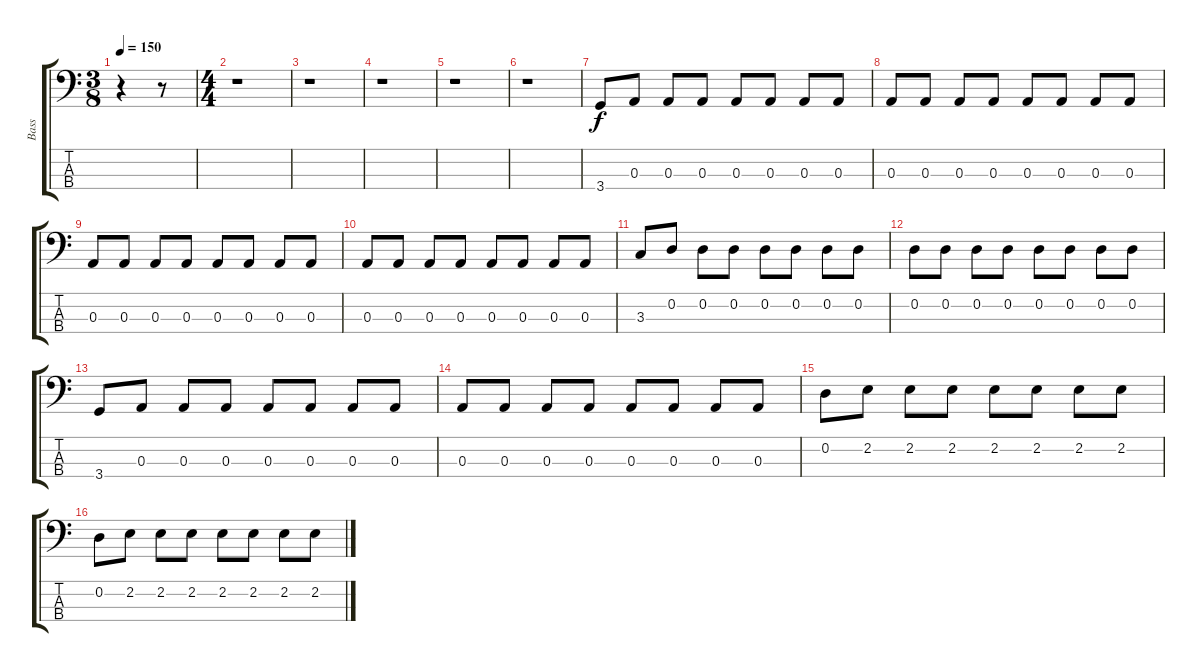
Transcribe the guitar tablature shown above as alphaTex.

\track ("Bass" "Bass") {instrument electricbassfinger}
\staff {score tabs}
\tuning (G2 D2 A1 E1) {hide}
\ts (3 8)
\tempo 150
\clef f4
\ks c
r.4{dy f instrument electricbassfinger} r.8 |
\ts (4 4)
r.1 |
r.1 |
r.1 |
r.1 |
r.1 |
3.4.8 0.3.8 0.3.8 0.3.8 0.3.8 0.3.8 0.3.8 0.3.8 |
0.3.8 0.3.8 0.3.8 0.3.8 0.3.8 0.3.8 0.3.8 0.3.8 |
0.3.8 0.3.8 0.3.8 0.3.8 0.3.8 0.3.8 0.3.8 0.3.8 |
0.3.8 0.3.8 0.3.8 0.3.8 0.3.8 0.3.8 0.3.8 0.3.8 |
3.3.8 0.2.8 0.2.8 0.2.8 0.2.8 0.2.8 0.2.8 0.2.8 |
0.2.8 0.2.8 0.2.8 0.2.8 0.2.8 0.2.8 0.2.8 0.2.8 |
3.4.8 0.3.8 0.3.8 0.3.8 0.3.8 0.3.8 0.3.8 0.3.8 |
0.3.8 0.3.8 0.3.8 0.3.8 0.3.8 0.3.8 0.3.8 0.3.8 |
0.2.8 2.2.8 2.2.8 2.2.8 2.2.8 2.2.8 2.2.8 2.2.8 |
0.2.8 2.2.8 2.2.8 2.2.8 2.2.8 2.2.8 2.2.8 2.2.8
